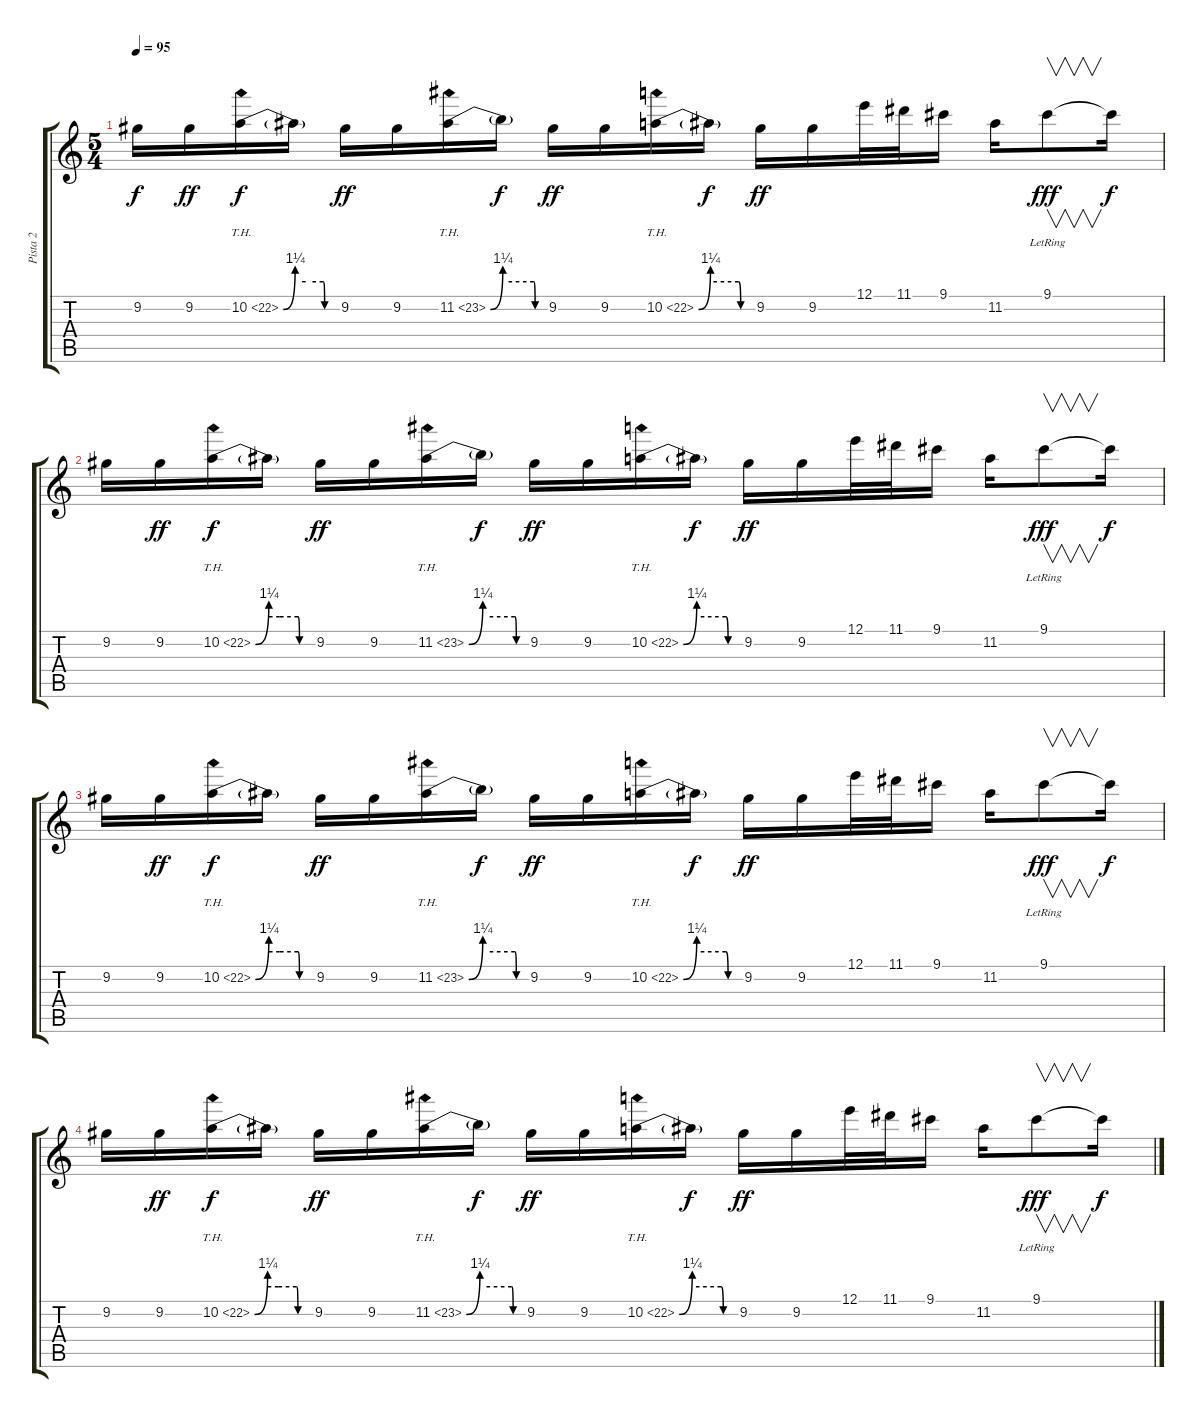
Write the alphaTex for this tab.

\track ("Pista 2" "Pista 2") {instrument distortionguitar}
\staff {score tabs}
\tuning (E4 B3 G3 D3 A2 E2) {hide}
\ts (5 4)
\tempo 95
\clef g2
\ks c
9.2.16{dy f} 9.2.16{dy ff} 10.2{be (bend 0 0 60 5) th 12}.16{dy f} 10.2{be (custom 0 2 15 2 40 2 42 0 50 0 60 0) t}.16 9.2.16{dy ff} 9.2.16 11.2{be (bend 0 0 60 5) th 12}.16 11.2{be (custom 0 2 44 2 46 0 60 0) t}.16{dy f} 9.2.16{dy ff} 9.2.16 10.2{be (bend 0 0 60 5) th 12}.16 10.2{be (custom 0 2 40 2 43 0 60 0) t}.16{dy f} 9.2.16{dy ff} 9.2.16 12.1.32 11.1.32 9.1.16 11.2.16 9.1{lr}.8{v dy fff} 9.1{t}.16{dy f} |
9.2.16 9.2.16{dy ff} 10.2{be (bend 0 0 60 5) th 12}.16{dy f} 10.2{be (custom 0 2 15 2 40 2 42 0 50 0 60 0) t}.16 9.2.16{dy ff} 9.2.16 11.2{be (bend 0 0 60 5) th 12}.16 11.2{be (custom 0 2 44 2 46 0 60 0) t}.16{dy f} 9.2.16{dy ff} 9.2.16 10.2{be (bend 0 0 60 5) th 12}.16 10.2{be (custom 0 2 40 2 43 0 60 0) t}.16{dy f} 9.2.16{dy ff} 9.2.16 12.1.32 11.1.32 9.1.16 11.2.16 9.1{lr}.8{v dy fff} 9.1{t}.16{dy f} |
9.2.16 9.2.16{dy ff} 10.2{be (bend 0 0 60 5) th 12}.16{dy f} 10.2{be (custom 0 2 15 2 40 2 42 0 50 0 60 0) t}.16 9.2.16{dy ff} 9.2.16 11.2{be (bend 0 0 60 5) th 12}.16 11.2{be (custom 0 2 44 2 46 0 60 0) t}.16{dy f} 9.2.16{dy ff} 9.2.16 10.2{be (bend 0 0 60 5) th 12}.16 10.2{be (custom 0 2 40 2 43 0 60 0) t}.16{dy f} 9.2.16{dy ff} 9.2.16 12.1.32 11.1.32 9.1.16 11.2.16 9.1{lr}.8{v dy fff} 9.1{t}.16{dy f} |
9.2.16 9.2.16{dy ff} 10.2{be (bend 0 0 60 5) th 12}.16{dy f} 10.2{be (custom 0 2 15 2 40 2 42 0 50 0 60 0) t}.16 9.2.16{dy ff} 9.2.16 11.2{be (bend 0 0 60 5) th 12}.16 11.2{be (custom 0 2 44 2 46 0 60 0) t}.16{dy f} 9.2.16{dy ff} 9.2.16 10.2{be (bend 0 0 60 5) th 12}.16 10.2{be (custom 0 2 40 2 43 0 60 0) t}.16{dy f} 9.2.16{dy ff} 9.2.16 12.1.32 11.1.32 9.1.16 11.2.16 9.1{lr}.8{v dy fff} 9.1{t}.16{dy f}
